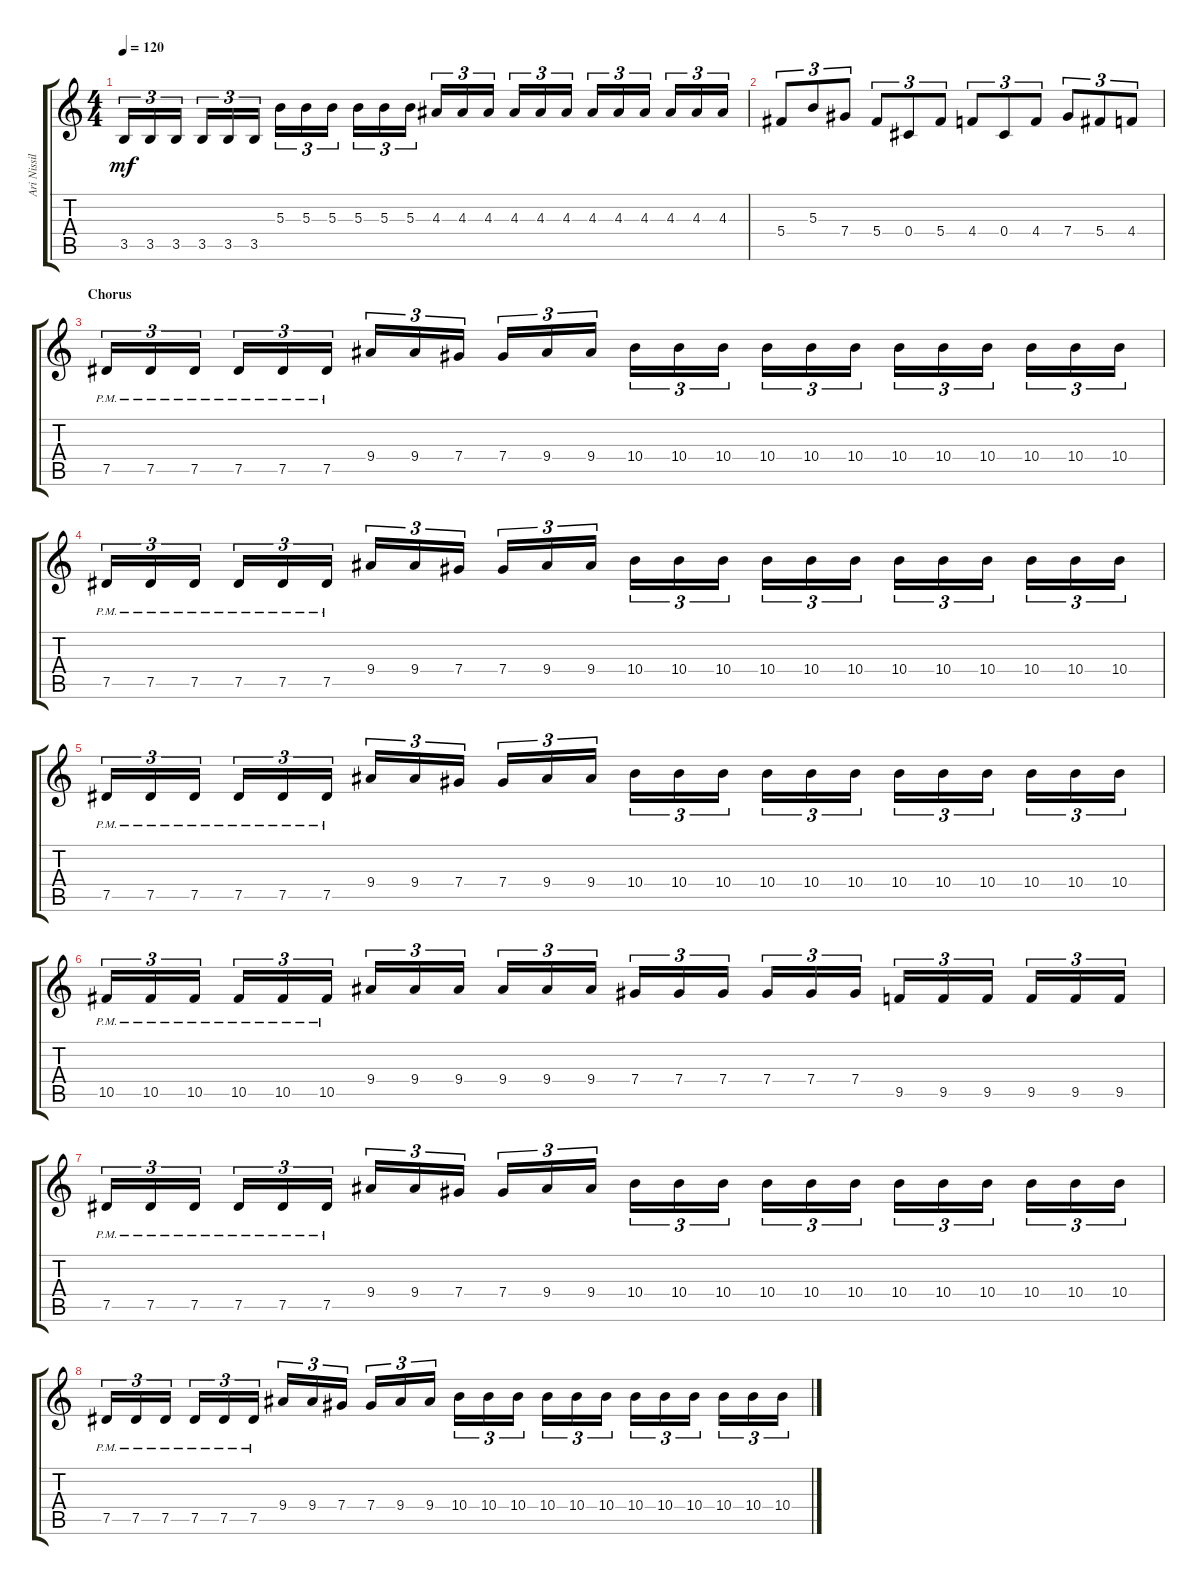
\track ("Ari Nissila (rhythm)" "Ari Nissil") {instrument distortionguitar}
\staff {score tabs}
\tuning (Eb4 Bb3 Gb3 Db3 Ab2 Eb2) {hide}
\ts (4 4)
\tempo 120
\clef g2
\ks c
3.5.16{tu (3 2) dy mf} 3.5.16{tu (3 2)} 3.5.16{tu (3 2)} 3.5.16{tu (3 2)} 3.5.16{tu (3 2)} 3.5.16{tu (3 2)} 5.3.16{tu (3 2)} 5.3.16{tu (3 2)} 5.3.16{tu (3 2)} 5.3.16{tu (3 2)} 5.3.16{tu (3 2)} 5.3.16{tu (3 2)} 4.3.16{tu (3 2)} 4.3.16{tu (3 2)} 4.3.16{tu (3 2)} 4.3.16{tu (3 2)} 4.3.16{tu (3 2)} 4.3.16{tu (3 2)} 4.3.16{tu (3 2)} 4.3.16{tu (3 2)} 4.3.16{tu (3 2)} 4.3.16{tu (3 2)} 4.3.16{tu (3 2)} 4.3.16{tu (3 2)} |
5.4.8{tu (3 2)} 5.3.8{tu (3 2)} 7.4.8{tu (3 2)} 5.4.8{tu (3 2)} 0.4.8{tu (3 2)} 5.4.8{tu (3 2)} 4.4.8{tu (3 2)} 0.4.8{tu (3 2)} 4.4.8{tu (3 2)} 7.4.8{tu (3 2)} 5.4.8{tu (3 2)} 4.4.8{tu (3 2)} |
\section ("" "Chorus")
7.5{pm}.16{tu (3 2)} 7.5{pm}.16{tu (3 2)} 7.5{pm}.16{tu (3 2)} 7.5{pm}.16{tu (3 2)} 7.5{pm}.16{tu (3 2)} 7.5{pm}.16{tu (3 2)} 9.4.16{tu (3 2)} 9.4.16{tu (3 2)} 7.4.16{tu (3 2)} 7.4.16{tu (3 2)} 9.4.16{tu (3 2)} 9.4.16{tu (3 2)} 10.4.16{tu (3 2)} 10.4.16{tu (3 2)} 10.4.16{tu (3 2)} 10.4.16{tu (3 2)} 10.4.16{tu (3 2)} 10.4.16{tu (3 2)} 10.4.16{tu (3 2)} 10.4.16{tu (3 2)} 10.4.16{tu (3 2)} 10.4.16{tu (3 2)} 10.4.16{tu (3 2)} 10.4.16{tu (3 2)} |
7.5{pm}.16{tu (3 2)} 7.5{pm}.16{tu (3 2)} 7.5{pm}.16{tu (3 2)} 7.5{pm}.16{tu (3 2)} 7.5{pm}.16{tu (3 2)} 7.5{pm}.16{tu (3 2)} 9.4.16{tu (3 2)} 9.4.16{tu (3 2)} 7.4.16{tu (3 2)} 7.4.16{tu (3 2)} 9.4.16{tu (3 2)} 9.4.16{tu (3 2)} 10.4.16{tu (3 2)} 10.4.16{tu (3 2)} 10.4.16{tu (3 2)} 10.4.16{tu (3 2)} 10.4.16{tu (3 2)} 10.4.16{tu (3 2)} 10.4.16{tu (3 2)} 10.4.16{tu (3 2)} 10.4.16{tu (3 2)} 10.4.16{tu (3 2)} 10.4.16{tu (3 2)} 10.4.16{tu (3 2)} |
7.5{pm}.16{tu (3 2)} 7.5{pm}.16{tu (3 2)} 7.5{pm}.16{tu (3 2)} 7.5{pm}.16{tu (3 2)} 7.5{pm}.16{tu (3 2)} 7.5{pm}.16{tu (3 2)} 9.4.16{tu (3 2)} 9.4.16{tu (3 2)} 7.4.16{tu (3 2)} 7.4.16{tu (3 2)} 9.4.16{tu (3 2)} 9.4.16{tu (3 2)} 10.4.16{tu (3 2)} 10.4.16{tu (3 2)} 10.4.16{tu (3 2)} 10.4.16{tu (3 2)} 10.4.16{tu (3 2)} 10.4.16{tu (3 2)} 10.4.16{tu (3 2)} 10.4.16{tu (3 2)} 10.4.16{tu (3 2)} 10.4.16{tu (3 2)} 10.4.16{tu (3 2)} 10.4.16{tu (3 2)} |
10.5{pm}.16{tu (3 2)} 10.5{pm}.16{tu (3 2)} 10.5{pm}.16{tu (3 2)} 10.5{pm}.16{tu (3 2)} 10.5{pm}.16{tu (3 2)} 10.5{pm}.16{tu (3 2)} 9.4.16{tu (3 2)} 9.4.16{tu (3 2)} 9.4.16{tu (3 2)} 9.4.16{tu (3 2)} 9.4.16{tu (3 2)} 9.4.16{tu (3 2)} 7.4.16{tu (3 2)} 7.4.16{tu (3 2)} 7.4.16{tu (3 2)} 7.4.16{tu (3 2)} 7.4.16{tu (3 2)} 7.4.16{tu (3 2)} 9.5.16{tu (3 2)} 9.5.16{tu (3 2)} 9.5.16{tu (3 2)} 9.5.16{tu (3 2)} 9.5.16{tu (3 2)} 9.5.16{tu (3 2)} |
7.5{pm}.16{tu (3 2)} 7.5{pm}.16{tu (3 2)} 7.5{pm}.16{tu (3 2)} 7.5{pm}.16{tu (3 2)} 7.5{pm}.16{tu (3 2)} 7.5{pm}.16{tu (3 2)} 9.4.16{tu (3 2)} 9.4.16{tu (3 2)} 7.4.16{tu (3 2)} 7.4.16{tu (3 2)} 9.4.16{tu (3 2)} 9.4.16{tu (3 2)} 10.4.16{tu (3 2)} 10.4.16{tu (3 2)} 10.4.16{tu (3 2)} 10.4.16{tu (3 2)} 10.4.16{tu (3 2)} 10.4.16{tu (3 2)} 10.4.16{tu (3 2)} 10.4.16{tu (3 2)} 10.4.16{tu (3 2)} 10.4.16{tu (3 2)} 10.4.16{tu (3 2)} 10.4.16{tu (3 2)} |
7.5{pm}.16{tu (3 2)} 7.5{pm}.16{tu (3 2)} 7.5{pm}.16{tu (3 2)} 7.5{pm}.16{tu (3 2)} 7.5{pm}.16{tu (3 2)} 7.5{pm}.16{tu (3 2)} 9.4.16{tu (3 2)} 9.4.16{tu (3 2)} 7.4.16{tu (3 2)} 7.4.16{tu (3 2)} 9.4.16{tu (3 2)} 9.4.16{tu (3 2)} 10.4.16{tu (3 2)} 10.4.16{tu (3 2)} 10.4.16{tu (3 2)} 10.4.16{tu (3 2)} 10.4.16{tu (3 2)} 10.4.16{tu (3 2)} 10.4.16{tu (3 2)} 10.4.16{tu (3 2)} 10.4.16{tu (3 2)} 10.4.16{tu (3 2)} 10.4.16{tu (3 2)} 10.4.16{tu (3 2)}
